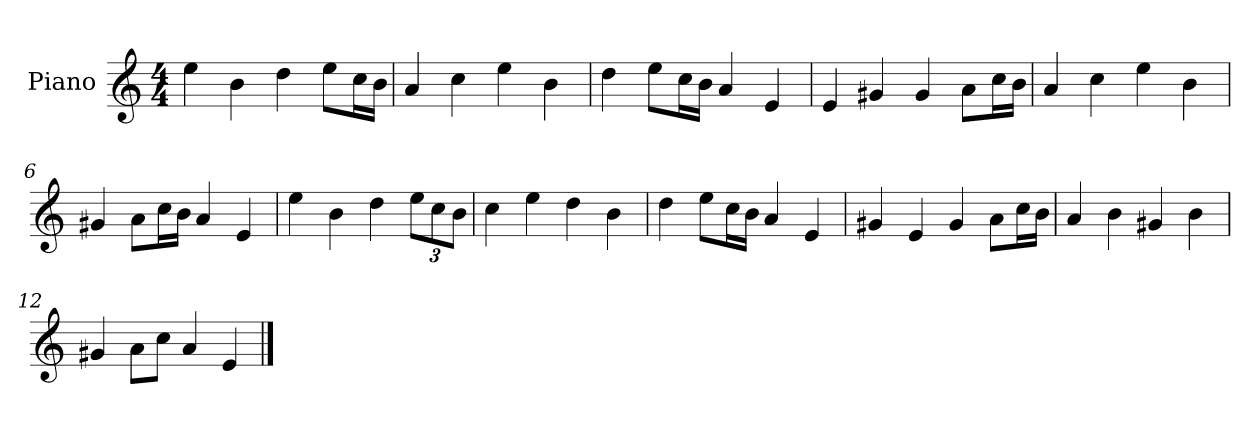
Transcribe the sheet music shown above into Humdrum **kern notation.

**kern
*part1
*staff1
*I"Piano
*I'P-no
*clefG2
*k[]
*M4/4
*MM90
=1
4ee\
4b\
4dd\
8ee\L
16cc\L
16b\JJ
=2
4a/
4cc\
4ee\
4b\
=3
4dd\
8ee\L
16cc\L
16b\JJ
4a/
4e/
=4
4e/
4g#X/
4g#/
8a\L
16cc\L
16b\JJ
=5
4a/
4cc\
4ee\
4b\
=6
4g#X/
8a\L
16cc\L
16b\JJ
4a/
4e/
!!LO:LB:g=z
=7
4ee\
4b\
4dd\
*Xbrackettup
12ee\L
12cc\
12b\J
=8
4cc\
4ee\
4dd\
4b\
=9
4dd\
8ee\L
16cc\L
16b\JJ
4a/
4e/
=10
4g#X/
4e/
4g#/
8a\L
16cc\L
16b\JJ
=11
4a/
4b\
4g#X/
4b\
=12
4g#X/
8a\L
8cc\J
4a/
4e/
==
*-
